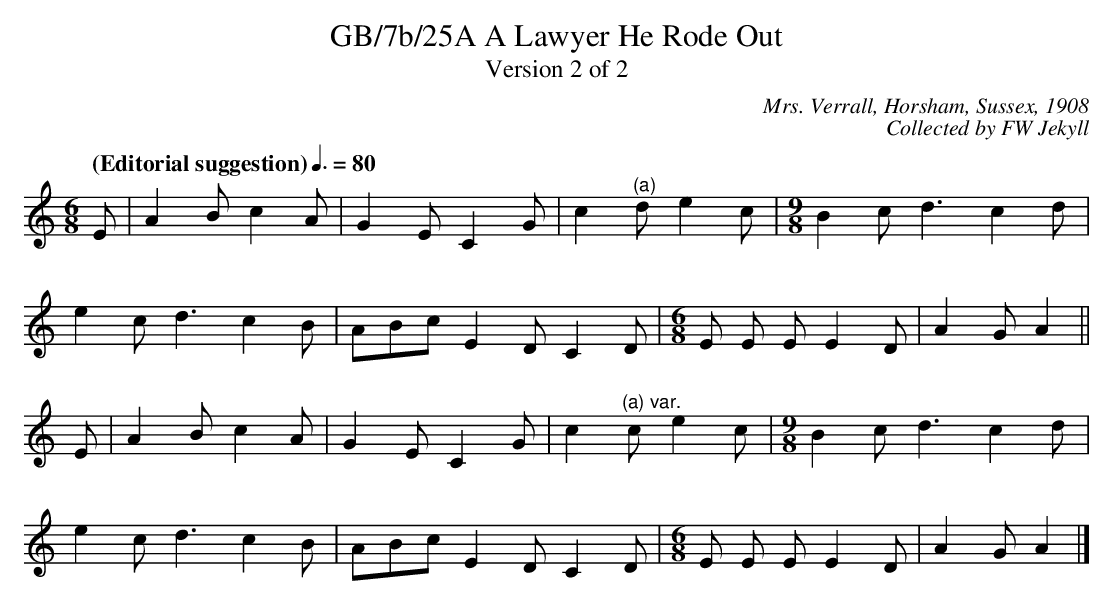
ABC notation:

X:1
T:GB/7b/25A A Lawyer He Rode Out
T:Version 2 of 2
C:Mrs. Verrall, Horsham, Sussex, 1908
C:Collected by FW Jekyll
L:1/8
M:6/8
Q:"(Editorial suggestion)" 3/8=80
K:Aaeo
E | A2 B c2 A | G2 E C2 G | c2 "^(a)"d e2 c |[M:9/8] B2 c d3 c2 d |
e2 c d3 c2 B | ABc E2 D C2 D |[M:6/8] E E E E2 D | A2 G A2 ||
E | A2 B c2 A | G2 E C2 G | c2 "^(a) var."c e2 c |[M:9/8] B2 c d3 c2 d |
e2 c d3 c2 B | ABc E2 D C2 D |[M:6/8] E E E E2 D | A2 G A2 |]
